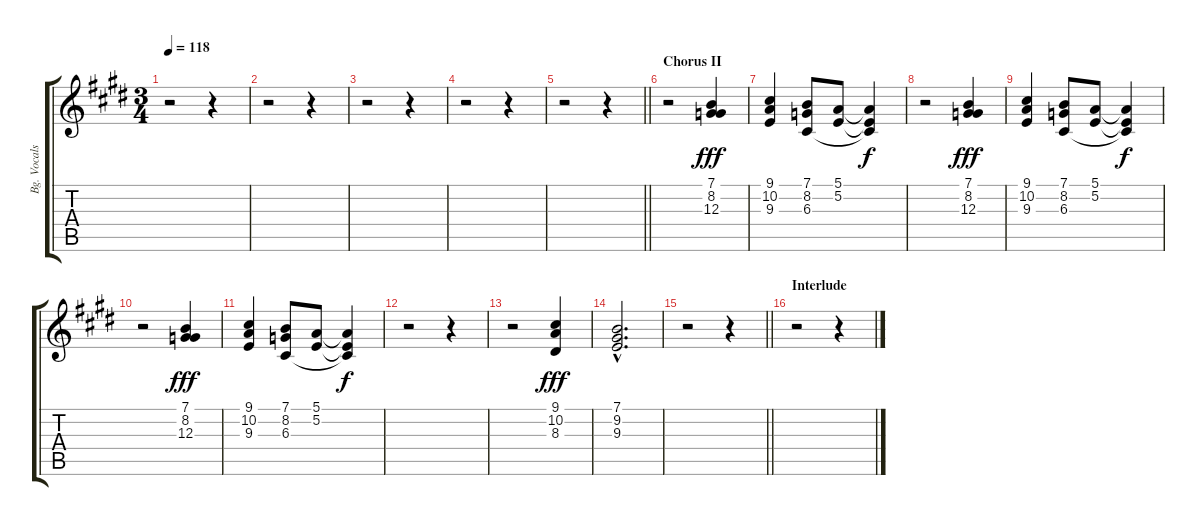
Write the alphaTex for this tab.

\track ("Bg. Vocals" "Bg. Vocals") {instrument lead6voice}
\staff {score tabs}
\tuning (E4 B3 G3 D3 A2 E2) {hide}
\ts (3 4)
\tempo 118
\clef g2
\ks e
r.2{dy fff} r.4 |
r.2 r.4 |
r.2 r.4 |
r.2 r.4 |
\barLineRight lightlight
r.2 r.4 |
\section ("" "Chorus II")
r.2 (7.1 8.2 12.3).4 |
(9.1 10.2 9.3).4 (7.1 8.2 6.3).8 (5.1 5.2).8 (5.1{t} 5.2{t} 6.3{t}).4{dy f} |
r.2 (7.1 8.2 12.3).4{dy fff} |
(9.1 10.2 9.3).4 (7.1 8.2 6.3).8 (5.1 5.2).8 (5.1{t} 5.2{t} 6.3{t}).4{dy f} |
r.2 (7.1 8.2 12.3).4{dy fff} |
(9.1 10.2 9.3).4 (7.1 8.2 6.3).8 (5.1 5.2).8 (5.1{t} 5.2{t} 6.3{t}).4{dy f} |
r.2 r.4 |
r.2 (9.1 10.2 8.3).4{dy fff} |
(7.1{hac} 9.2{hac} 9.3{hac}).2{d} |
\barLineRight lightlight
r.2 r.4 |
\section ("" "Interlude")
r.2 r.4
